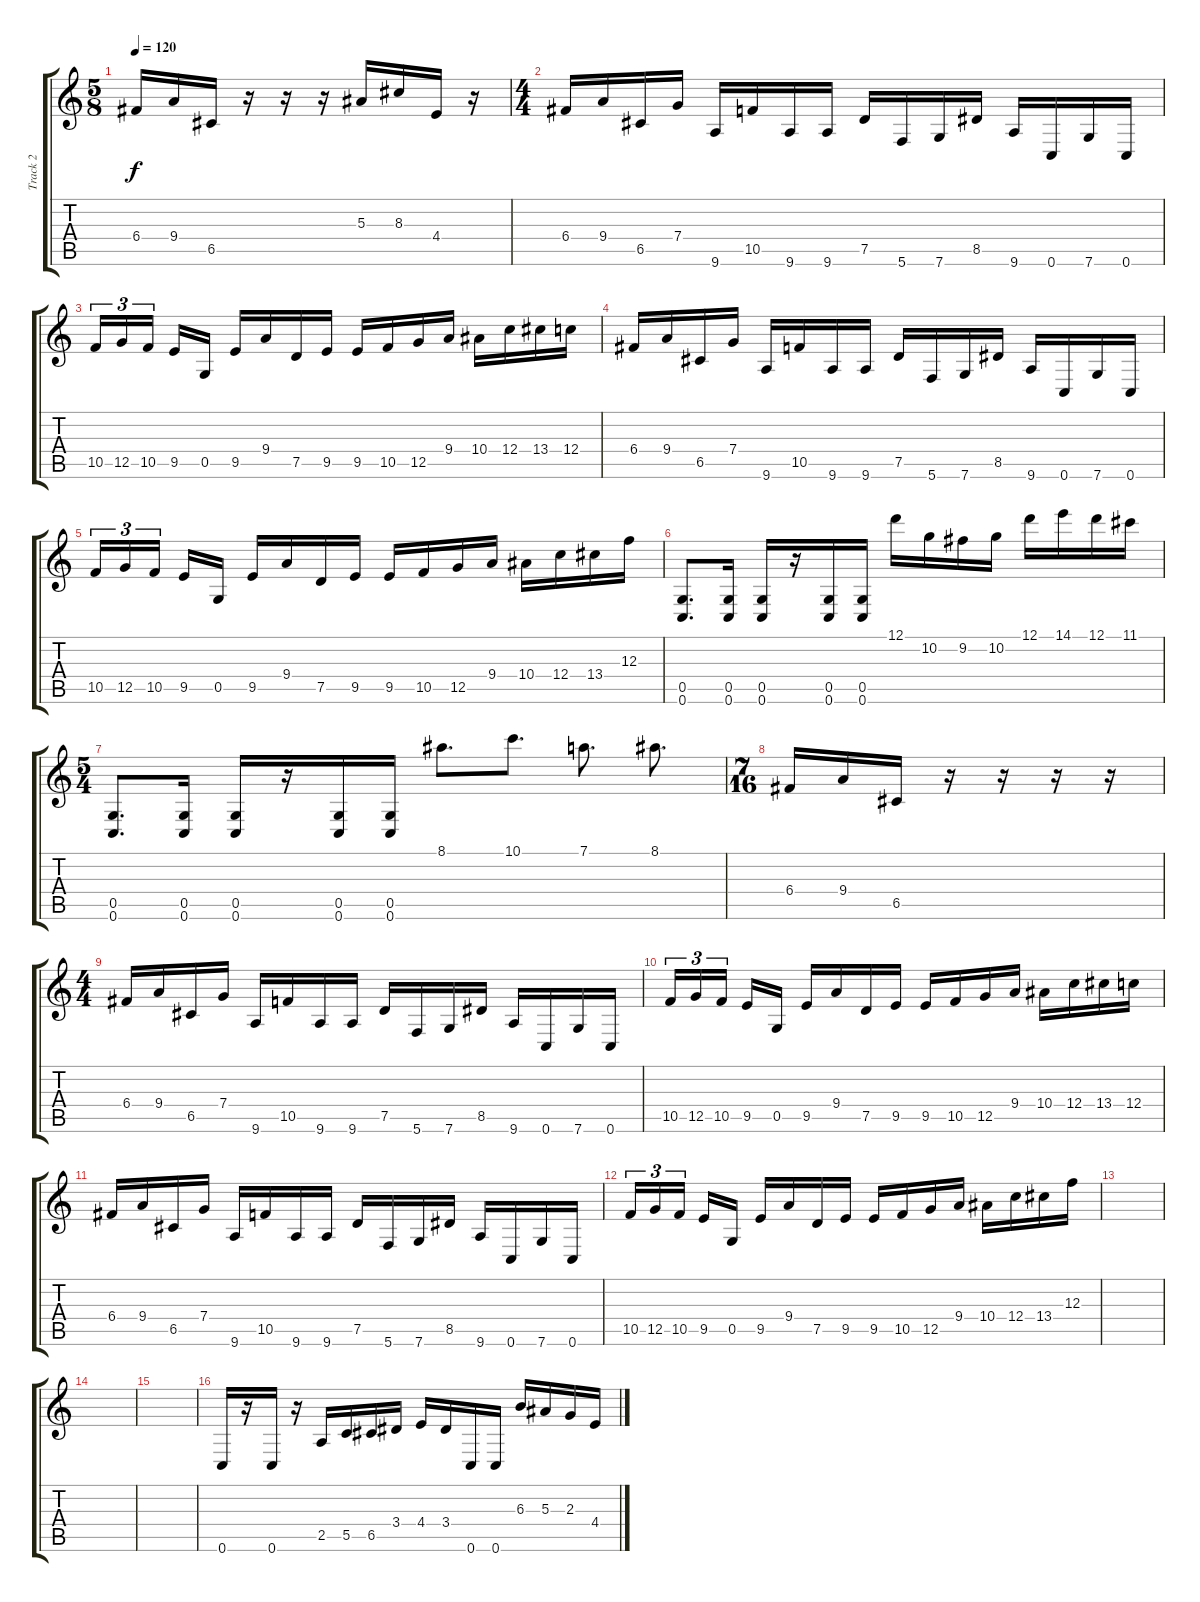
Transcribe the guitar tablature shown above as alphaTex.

\track ("Track 2" "Track 2") {instrument overdrivenguitar}
\staff {score tabs}
\tuning (D4 A3 F3 C3 G2 C2) {hide}
\ts (5 8)
\tempo 120
\clef g2
\ks c
6.4.16{dy f} 9.4.16 6.5.16 r.16 r.16 r.16 5.3.16 8.3.16 4.4.16 r.16 |
\ts (4 4)
6.4.16 9.4.16 6.5.16 7.4.16 9.6.16 10.5.16 9.6.16 9.6.16 7.5.16 5.6.16 7.6.16 8.5.16 9.6.16 0.6.16 7.6.16 0.6.16 |
10.5.16{tu (3 2)} 12.5.16{tu (3 2)} 10.5.16{tu (3 2) beam splitsecondary} 9.5.16 0.5.16 9.5.16 9.4.16 7.5.16 9.5.16 9.5.16 10.5.16 12.5.16 9.4.16 10.4.16 12.4.16 13.4.16 12.4.16 |
6.4.16 9.4.16 6.5.16 7.4.16 9.6.16 10.5.16 9.6.16 9.6.16 7.5.16 5.6.16 7.6.16 8.5.16 9.6.16 0.6.16 7.6.16 0.6.16 |
10.5.16{tu (3 2)} 12.5.16{tu (3 2)} 10.5.16{tu (3 2) beam splitsecondary} 9.5.16 0.5.16 9.5.16 9.4.16 7.5.16 9.5.16 9.5.16 10.5.16 12.5.16 9.4.16 10.4.16 12.4.16 13.4.16 12.3.16 |
(0.5 0.6).8{d} (0.5 0.6).16 (0.5 0.6).16 r.16 (0.5 0.6).16 (0.5 0.6).16 12.1.16 10.2.16 9.2.16 10.2.16 12.1.16 14.1.16 12.1.16 11.1.16 |
\ts (5 4)
(0.5 0.6).8{d} (0.5 0.6).16 (0.5 0.6).16 r.16 (0.5 0.6).16 (0.5 0.6).16 8.1.8{d} 10.1.8{d} 7.1.8{d} 8.1.8{d} |
\ts (7 16)
6.4.16 9.4.16 6.5.16 r.16 r.16 r.16 r.16 |
\ts (4 4)
6.4.16 9.4.16 6.5.16 7.4.16 9.6.16 10.5.16 9.6.16 9.6.16 7.5.16 5.6.16 7.6.16 8.5.16 9.6.16 0.6.16 7.6.16 0.6.16 |
10.5.16{tu (3 2)} 12.5.16{tu (3 2)} 10.5.16{tu (3 2) beam splitsecondary} 9.5.16 0.5.16 9.5.16 9.4.16 7.5.16 9.5.16 9.5.16 10.5.16 12.5.16 9.4.16 10.4.16 12.4.16 13.4.16 12.4.16 |
6.4.16 9.4.16 6.5.16 7.4.16 9.6.16 10.5.16 9.6.16 9.6.16 7.5.16 5.6.16 7.6.16 8.5.16 9.6.16 0.6.16 7.6.16 0.6.16 |
10.5.16{tu (3 2)} 12.5.16{tu (3 2)} 10.5.16{tu (3 2) beam splitsecondary} 9.5.16 0.5.16 9.5.16 9.4.16 7.5.16 9.5.16 9.5.16 10.5.16 12.5.16 9.4.16 10.4.16 12.4.16 13.4.16 12.3.16 |
|
|
|
0.6.16 r.16 0.6.16 r.16 2.5.16 5.5.16 6.5.16 3.4.16 4.4.16 3.4.16 0.6.16 0.6.16 6.3.16 5.3.16 2.3.16 4.4.16
